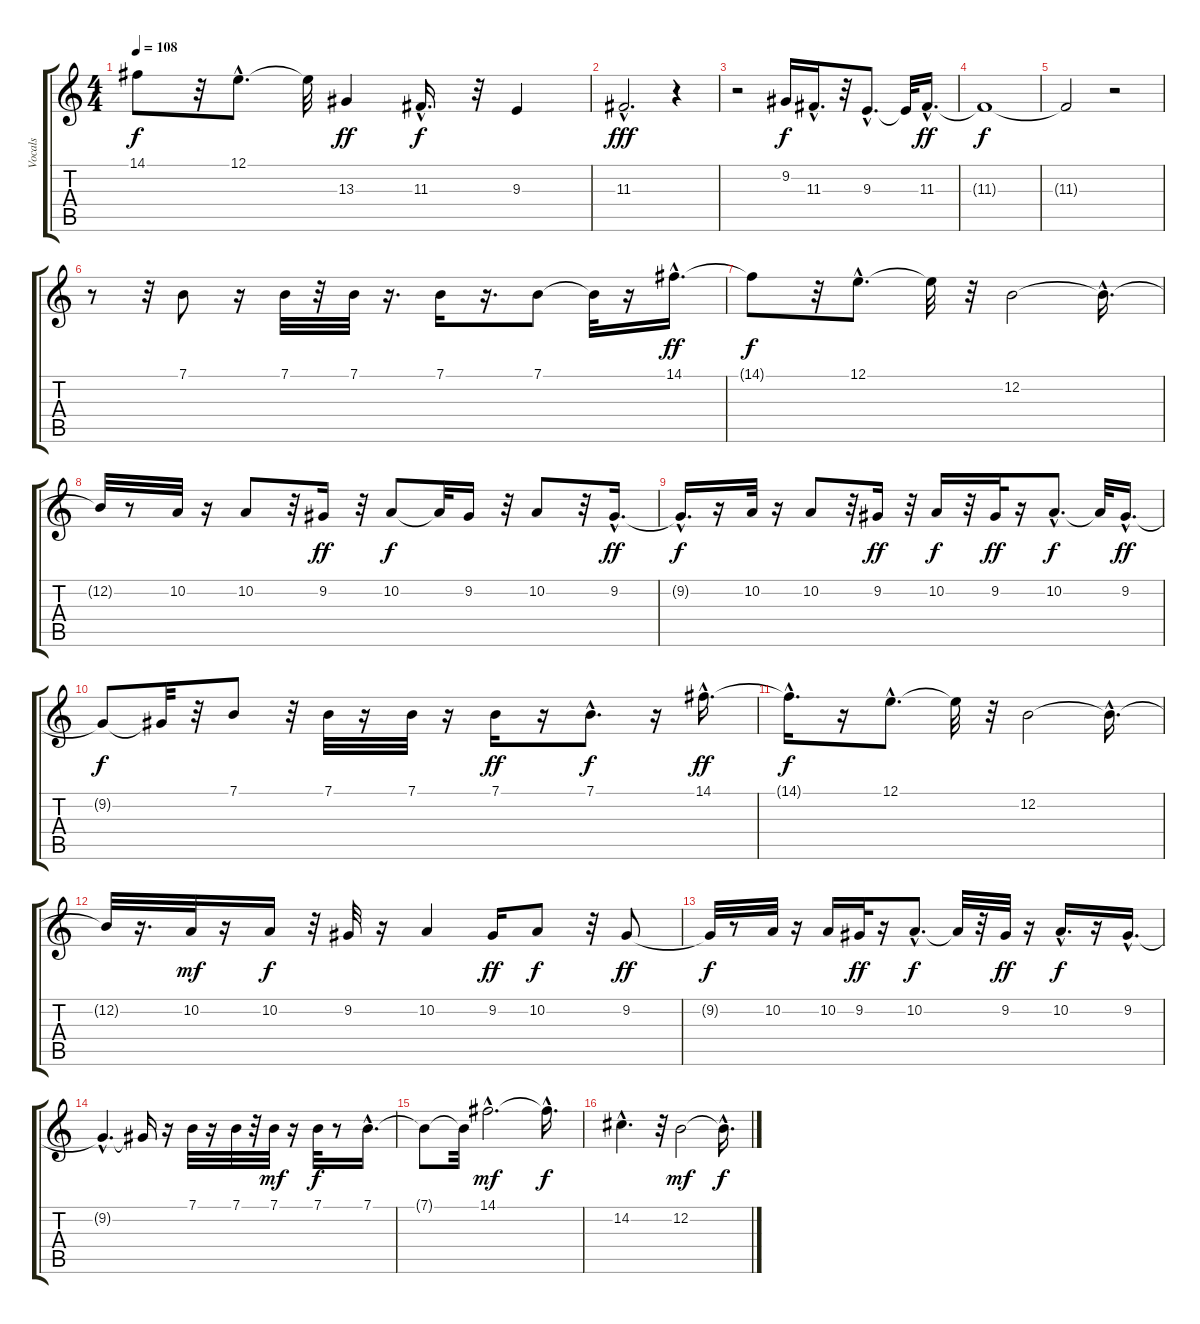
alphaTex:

\track ("Vocals" "Vocals") {instrument trombone}
\staff {score tabs}
\tuning (E4 B3 G3 D3 A2 E2) {hide}
\ts (4 4)
\tempo 108
\clef g2
\ks c
14.1{t}.8{dy f} r.32 12.1{hac}.8{d} 12.1{t}.32 13.3.4{dy ff} 11.3{hac}.16{d dy f} r.32 9.3.4 |
11.3{hac}.2{d dy fff} r.4 |
r.2 9.2.16{dy f} 11.3{hac}.16{d} r.32 9.3{hac}.8{d} 9.3{t}.32 11.3{hac}.16{d dy ff} |
11.3{t}.1{dy f} |
11.3{t}.2 r.2 |
r.8 r.32 7.1.8 r.16 7.1.32 r.32 7.1.32 r.16{d} 7.1.16 r.16{d} 7.1.8 7.1{t}.32 r.16 14.1{hac}.16{d dy ff} |
14.1{t}.8{dy f} r.32 12.1{hac}.8{d} 12.1{t}.32 r.32 12.2.2 12.2{hac t}.16{d} |
12.2{t}.32 r.8 10.2.32 r.16 10.2.8 r.32 9.2.16{dy ff} r.32 10.2.8{dy f} 10.2{t}.32 9.2.16 r.32 10.2.8 r.32 9.2{hac}.16{d dy ff} |
9.2{hac t}.16{d dy f} r.16 10.2.32 r.16 10.2.8 r.32 9.2.16{dy ff} r.32 10.2.16{dy f} r.32 9.2.32{dy ff} r.16 10.2{hac}.8{d dy f} 10.2{t}.32 9.2{hac}.16{d dy ff} |
9.2{t}.8{dy f} 9.2{t}.32 r.32 7.1.8 r.32 7.1.32 r.16 7.1.32 r.16 7.1.16{dy ff} r.16 7.1{hac}.8{d dy f} r.16 14.1{hac}.16{d dy ff} |
14.1{hac t}.16{d dy f} r.16 12.1{hac}.8{d} 12.1{t}.32 r.32 12.2.2 12.2{hac t}.16{d} |
12.2{t}.32 r.16{d} 10.2.32{dy mf} r.16 10.2.16{dy f} r.32 9.2.32 r.16 10.2.4 9.2.16{dy ff} 10.2.8{dy f} r.32 9.2.8{dy ff} |
9.2{t}.32{dy f} r.8 10.2.32 r.16 10.2.16 9.2.32{dy ff} r.16 10.2{hac}.8{d dy f} 10.2{t}.32 r.32 9.2.32{dy ff} r.16 10.2{hac}.16{d dy f} r.16 9.2{hac}.16{d} |
9.2{hac t}.4{d} 9.2{t}.16 r.16 7.1.32 r.16 7.1.32 r.32 7.1.32{dy mf} r.16 7.1.32{dy f} r.8 7.1{hac}.16{d} |
7.1{t}.8 7.1{t}.32 14.1{hac}.2{d dy mf} 14.1{hac t}.16{d dy f} |
14.2{hac}.4{d} r.32 12.2.2{dy mf} 12.2{hac t}.16{d dy f}
